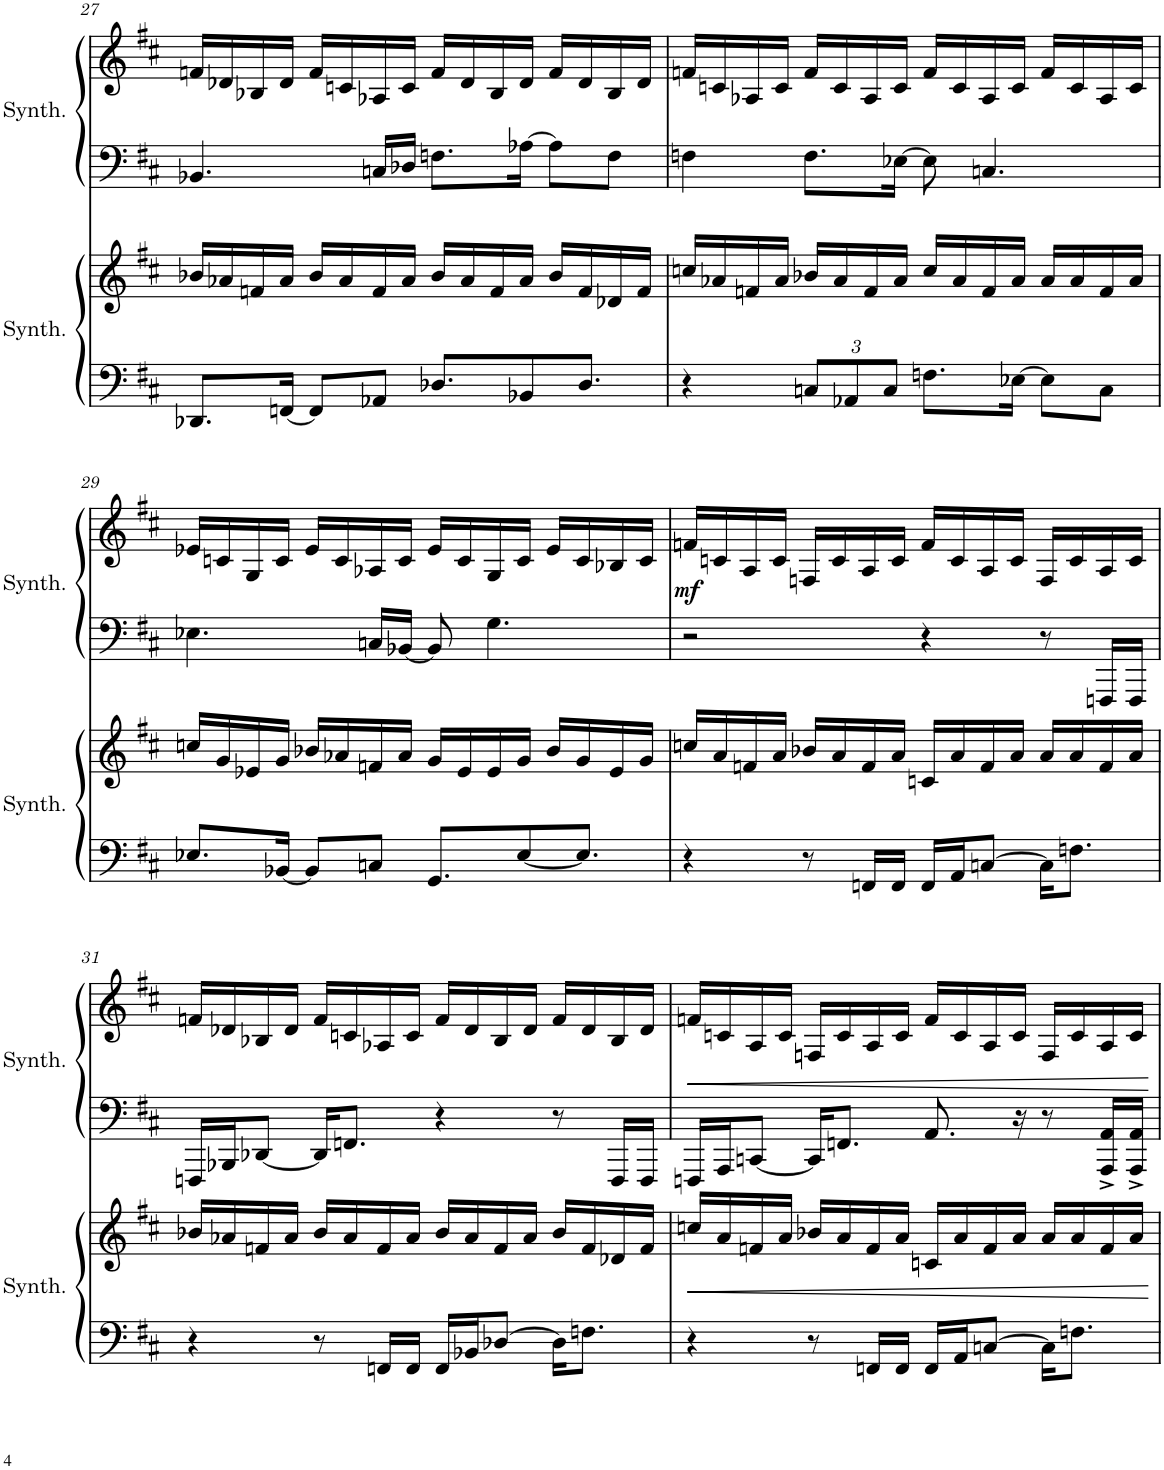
**kern	**kern	**dynam	**kern	**kern	**dynam
*part2	*part2	*part2	*part1	*part1	*part1
*staff4	*staff3	*staff3/4	*staff2	*staff1	*staff1/2
*I"Square Synthesizer	*	*	*I"Square Synthesizer	*	*
*I'Synth.	*	*	*I'Synth.	*	*
!!LO:PB:g=z
*clefF4	*clefG2	*	*clefF4	*clefG2	*
*k[f#c#]	*k[f#c#]	*	*k[f#c#]	*k[f#c#]	*
*M4/4	*M4/4	*	*M4/4	*M4/4	*
=27	=27	=27	=27	=27	=27
8.DD-X/L	16b-X/LL	.	4.BB-X/	16fn/LL	.
.	16a-X/	.	.	16d-X/	.
.	16fn/	.	.	16B-X/	.
[16FFn/Jk	16a-/JJ	.	.	16d-/JJ	.
8FF/L]	16b-/LL	.	.	16f/LL	.
.	16a-/	.	.	16cn/	.
8AA-X/J	16f/	.	16Cn/LL	16A-X/	.
.	16a-/JJ	.	16D-X/JJ	16c/JJ	.
8.D-X/L	16b-/LL	.	8.Fn\L	16f/LL	.
.	16a-/	.	.	16d-/	.
.	16f/	.	.	16B-/	.
8BB-X/	16a-/JJ	.	[16A-X\Jk	16d-/JJ	.
.	16b-/LL	.	8A-\L]	16f/LL	.
8.D-/J	16f/	.	.	16d-/	.
.	16d-X/	.	8F\J	16B-/	.
.	16f/JJ	.	.	16d-/JJ	.
=28	=28	=28	=28	=28	=28
4r	16ccn/LL	.	4Fn\	16fn/LL	.
.	16a-X/	.	.	16cn/	.
.	16fn/	.	.	16A-X/	.
.	16a-/JJ	.	.	16c/JJ	.
*Xbrackettup	*	*	*	*	*
12Cn/L	16b-X/LL	.	8.F\L	16f/LL	.
.	16a-/	.	.	16c/	.
12AA-X/	.	.	.	.	.
.	16f/	.	.	16A-/	.
12C/J	.	.	.	.	.
.	16a-/JJ	.	[16E-X\Jk	16c/JJ	.
8.Fn\L	16cc/LL	.	8E-\]	16f/LL	.
.	16a-/	.	.	16c/	.
.	16f/	.	4.Cn/	16A-/	.
[16E-X\Jk	16a-/JJ	.	.	16c/JJ	.
8E-\L]	16a-/LL	.	.	16f/LL	.
.	16a-/	.	.	16c/	.
8C\J	16f/	.	.	16A-/	.
.	16a-/JJ	.	.	16c/JJ	.
!!LO:LB:g=z
=29	=29	=29	=29	=29	=29
8.E-X/L	16ccn/LL	.	4.E-X\	16e-X/LL	.
.	16g/	.	.	16cn/	.
.	16e-X/	.	.	16G/	.
[16BB-X/Jk	16g/JJ	.	.	16c/JJ	.
8BB-/L]	16b-X/LL	.	.	16e-/LL	.
.	16a-X/	.	.	16c/	.
8Cn/J	16fn/	.	16Cn/LL	16A-X/	.
.	16a-/JJ	.	[16BB-X/JJ	16c/JJ	.
8.GG/L	16g/LL	.	8BB-/]	16e-/LL	.
.	16e-/	.	.	16c/	.
.	16e-/	.	4.G\	16G/	.
[8E-/	16g/JJ	.	.	16c/JJ	.
.	16b-/LL	.	.	16e-/LL	.
8.E-/J]	16g/	.	.	16c/	.
.	16e-/	.	.	16B-X/	.
.	16g/JJ	.	.	16c/JJ	.
=30	=30	=30	=30	=30	=30
!	!	!	!	!	!LO:DY:b
4r	16ccn/LL	.	2r	16fn/LL	mf
.	16a/	.	.	16cn/	.
.	16fn/	.	.	16A/	.
.	16a/JJ	.	.	16c/JJ	.
8r	16b-X/LL	.	.	16Fn/LL	.
.	16a/	.	.	16c/	.
16FFn/LL	16f/	.	.	16A/	.
16FF/JJ	16a/JJ	.	.	16c/JJ	.
16FF/LL	16cn/LL	.	4r	16f/LL	.
16AA/J	16a/	.	.	16c/	.
[8Cn/J	16f/	.	.	16A/	.
.	16a/JJ	.	.	16c/JJ	.
16C\KL]	16a/LL	.	8r	16F/LL	.
8.Fn\J	16a/	.	.	16c/	.
.	16f/	.	16FFFn/LL	16A/	.
.	16a/JJ	.	16FFF/JJ	16c/JJ	.
!!LO:LB:g=z
=31	=31	=31	=31	=31	=31
4r	16b-X/LL	.	16FFFn/LL	16fn/LL	.
.	16a-X/	.	16BBB-X/J	16d-X/	.
.	16fn/	.	[8DD-X/J	16B-X/	.
.	16a-/JJ	.	.	16d-/JJ	.
8r	16b-/LL	.	16DD-/KL]	16f/LL	.
.	16a-/	.	8.FFn/J	16cn/	.
16FFn/LL	16f/	.	.	16A-X/	.
16FF/JJ	16a-/JJ	.	.	16c/JJ	.
16FF/LL	16b-/LL	.	4r	16f/LL	.
16BB-X/J	16a-/	.	.	16d-/	.
[8D-X/J	16f/	.	.	16B-/	.
.	16a-/JJ	.	.	16d-/JJ	.
16D-\KL]	16b-/LL	.	8r	16f/LL	.
8.Fn\J	16f/	.	.	16d-/	.
.	16d-X/	.	16FFF/LL	16B-/	.
.	16f/JJ	.	16FFF/JJ	16d-/JJ	.
=32	=32	=32	=32	=32	=32
!	!	!LO:HP:b	!	!	!LO:HP:b
4r	16ccn/LL	<	16FFFn/LL	16fn/LL	<
.	16a/	.	16AAA/J	16cn/	.
.	16fn/	.	[8CCn/J	16A/	.
.	16a/JJ	.	.	16c/JJ	.
8r	16b-X/LL	.	16CC/KL]	16Fn/LL	.
.	16a/	.	8.FFn/J	16c/	.
16FFn/LL	16f/	.	.	16A/	.
16FF/JJ	16a/JJ	.	.	16c/JJ	.
16FF/LL	16cn/LL	.	8.AA/	16f/LL	.
16AA/J	16a/	.	.	16c/	.
[8Cn/J	16f/	.	.	16A/	.
.	16a/JJ	.	16r	16c/JJ	.
16C\KL]	16a/LL	.	8r	16F/LL	.
8.Fn\J	16a/	.	.	16c/	.
.	16f/	.	16AAA/^ 16AA/^LL	16A/	.
.	16a/JJ	.	16AAA/^ 16AA/^JJ	16c/JJ	.
.	.	[	.	.	[
=	=	=	=	=	=
*-	*-	*-	*-	*-	*-
